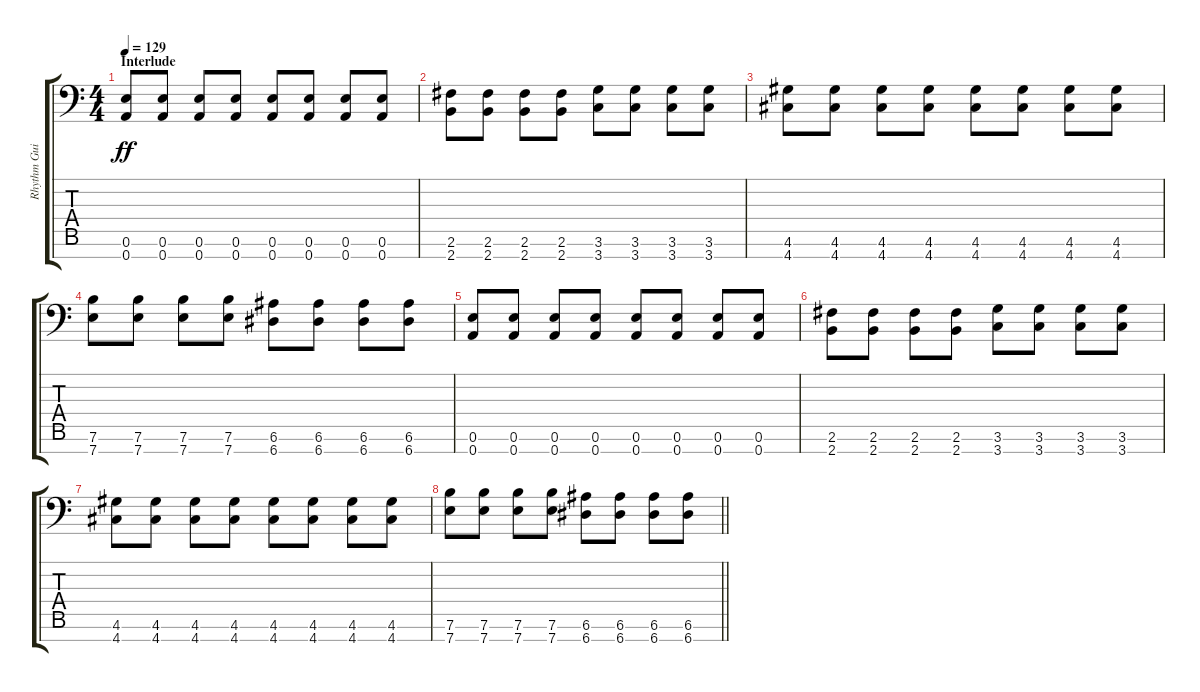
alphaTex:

\track ("Rhythm Guitar 2" "Rhythm Gui") {instrument overdrivenguitar}
\staff {score tabs}
\tuning (E4 B3 G3 D3 A2 E2 A1) {hide}
\ts (4 4)
\section ("" "Interlude")
\tempo 129
\clef f4
\ks c
(0.6 0.7).8{dy ff} (0.6 0.7).8 (0.6 0.7).8 (0.6 0.7).8 (0.6 0.7).8 (0.6 0.7).8 (0.6 0.7).8 (0.6 0.7).8 |
(2.6 2.7).8 (2.6 2.7).8 (2.6 2.7).8 (2.6 2.7).8 (3.6 3.7).8 (3.6 3.7).8 (3.6 3.7).8 (3.6 3.7).8 |
(4.6 4.7).8 (4.6 4.7).8 (4.6 4.7).8 (4.6 4.7).8 (4.6 4.7).8 (4.6 4.7).8 (4.6 4.7).8 (4.6 4.7).8 |
(7.6 7.7).8 (7.6 7.7).8 (7.6 7.7).8 (7.6 7.7).8 (6.6 6.7).8 (6.6 6.7).8 (6.6 6.7).8 (6.6 6.7).8 |
(0.6 0.7).8 (0.6 0.7).8 (0.6 0.7).8 (0.6 0.7).8 (0.6 0.7).8 (0.6 0.7).8 (0.6 0.7).8 (0.6 0.7).8 |
(2.6 2.7).8 (2.6 2.7).8 (2.6 2.7).8 (2.6 2.7).8 (3.6 3.7).8 (3.6 3.7).8 (3.6 3.7).8 (3.6 3.7).8 |
(4.6 4.7).8 (4.6 4.7).8 (4.6 4.7).8 (4.6 4.7).8 (4.6 4.7).8 (4.6 4.7).8 (4.6 4.7).8 (4.6 4.7).8 |
\barLineRight lightlight
(7.6 7.7).8 (7.6 7.7).8 (7.6 7.7).8 (7.6 7.7).8 (6.6 6.7).8 (6.6 6.7).8 (6.6 6.7).8 (6.6 6.7).8
